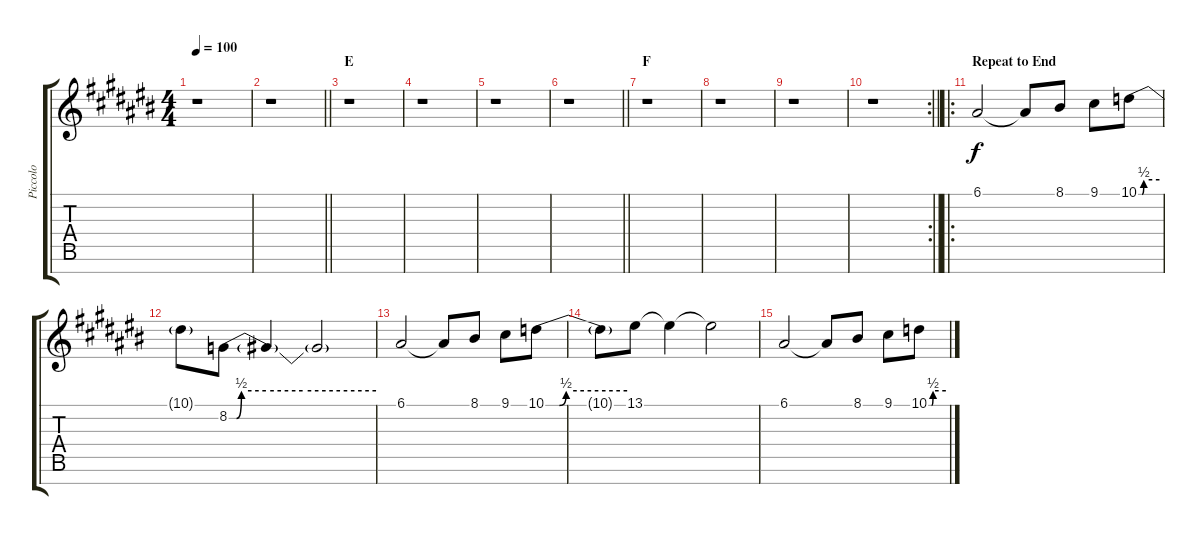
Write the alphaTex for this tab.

\track ("Piccolo" "Piccolo") {instrument piccolo}
\staff {score tabs}
\tuning (E4 B3 G3 D3 A2 E2 B1) {hide}
\ts (4 4)
\tempo 100
\clef g2
\ks c#
r.1{dy f} |
\barLineRight lightlight
r.1 |
\section ("" "E")
r.1 |
r.1 |
r.1 |
\barLineRight lightlight
r.1 |
\section ("" "F")
r.1 |
r.1 |
r.1 |
\rc 2
\barLineRight lightlight
r.1 |
\ro
\section ("" "Repeat to End")
6.1.2{volume 16} 6.1{t}.8 8.1.8 9.1.8 10.1{be (custom 0 0 10 0 15 2 60 2)}.8 |
10.1{t}.8{volume 0} 8.2{be (custom 0 0 3 0 5 2 15 2 30 2 60 2)}.8 8.2{t}.4 8.2{t}.2 |
6.1.2 6.1{t}.8 8.1.8 9.1.8 10.1{be (custom 0 0 10 0 15 2 60 2)}.8 |
10.1{t}.8 13.1.8 13.1{t}.4 13.1{t}.2 |
6.1.2 6.1{t}.8 8.1.8 9.1.8 10.1{be (custom 0 0 10 0 15 2 60 2)}.8
